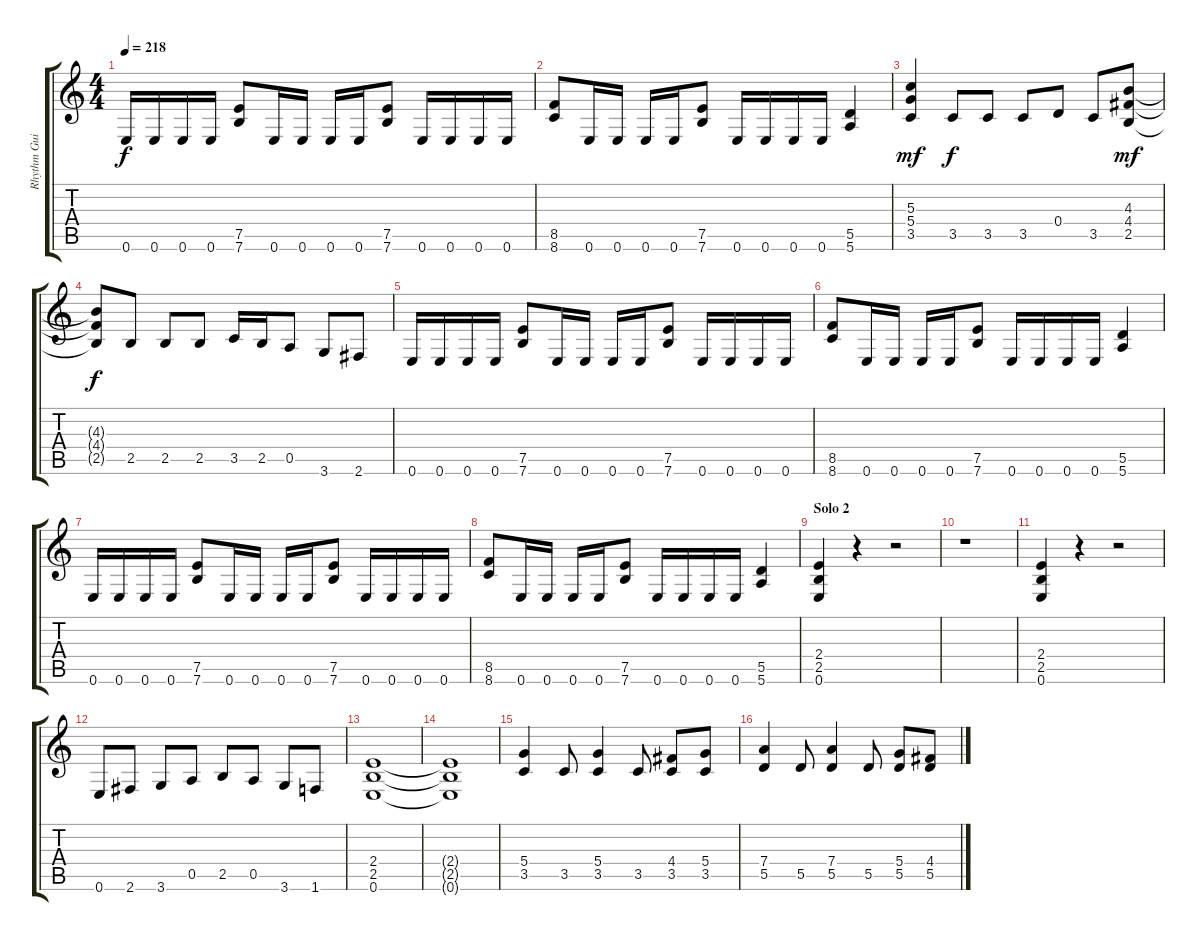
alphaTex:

\track ("Rhythm Guitar 1" "Rhythm Gui") {instrument distortionguitar}
\staff {score tabs}
\tuning (E4 B3 G3 D3 A2 E2) {hide}
\ts (4 4)
\tempo 218
\clef g2
\ks c
0.6.16{dy f} 0.6.16 0.6.16 0.6.16 (7.5 7.6).8 0.6.16 0.6.16 0.6.16 0.6.16 (7.5 7.6).8 0.6.16 0.6.16 0.6.16 0.6.16 |
(8.5 8.6).8 0.6.16 0.6.16 0.6.16 0.6.16 (7.5 7.6).8 0.6.16 0.6.16 0.6.16 0.6.16 (5.5 5.6).4 |
(5.3 5.4 3.5).4{dy mf} 3.5.8{dy f} 3.5.8 3.5.8 0.4.8 3.5.8 (4.3 4.4 2.5).8{dy mf} |
(4.3{t} 4.4{t} 2.5{t}).8{dy f} 2.5.8 2.5.8 2.5.8 3.5.16 2.5.16 0.5.8 3.6.8 2.6.8 |
0.6.16 0.6.16 0.6.16 0.6.16 (7.5 7.6).8 0.6.16 0.6.16 0.6.16 0.6.16 (7.5 7.6).8 0.6.16 0.6.16 0.6.16 0.6.16 |
(8.5 8.6).8 0.6.16 0.6.16 0.6.16 0.6.16 (7.5 7.6).8 0.6.16 0.6.16 0.6.16 0.6.16 (5.5 5.6).4 |
0.6.16 0.6.16 0.6.16 0.6.16 (7.5 7.6).8 0.6.16 0.6.16 0.6.16 0.6.16 (7.5 7.6).8 0.6.16 0.6.16 0.6.16 0.6.16 |
(8.5 8.6).8 0.6.16 0.6.16 0.6.16 0.6.16 (7.5 7.6).8 0.6.16 0.6.16 0.6.16 0.6.16 (5.5 5.6).4 |
\section ("" "Solo 2")
(2.4 2.5 0.6).4 r.4 r.2 |
r.1 |
(2.4 2.5 0.6).4 r.4 r.2 |
0.6.8 2.6.8 3.6.8 0.5.8 2.5.8 0.5.8 3.6.8 1.6.8 |
(2.4 2.5 0.6).1 |
(2.4{t} 2.5{t} 0.6{t}).1 |
(5.4 3.5).4 3.5.8 (5.4 3.5).4 3.5.8 (4.4 3.5).8 (5.4 3.5).8 |
(7.4 5.5).4 5.5.8 (7.4 5.5).4 5.5.8 (5.4 5.5).8 (4.4 5.5).8
